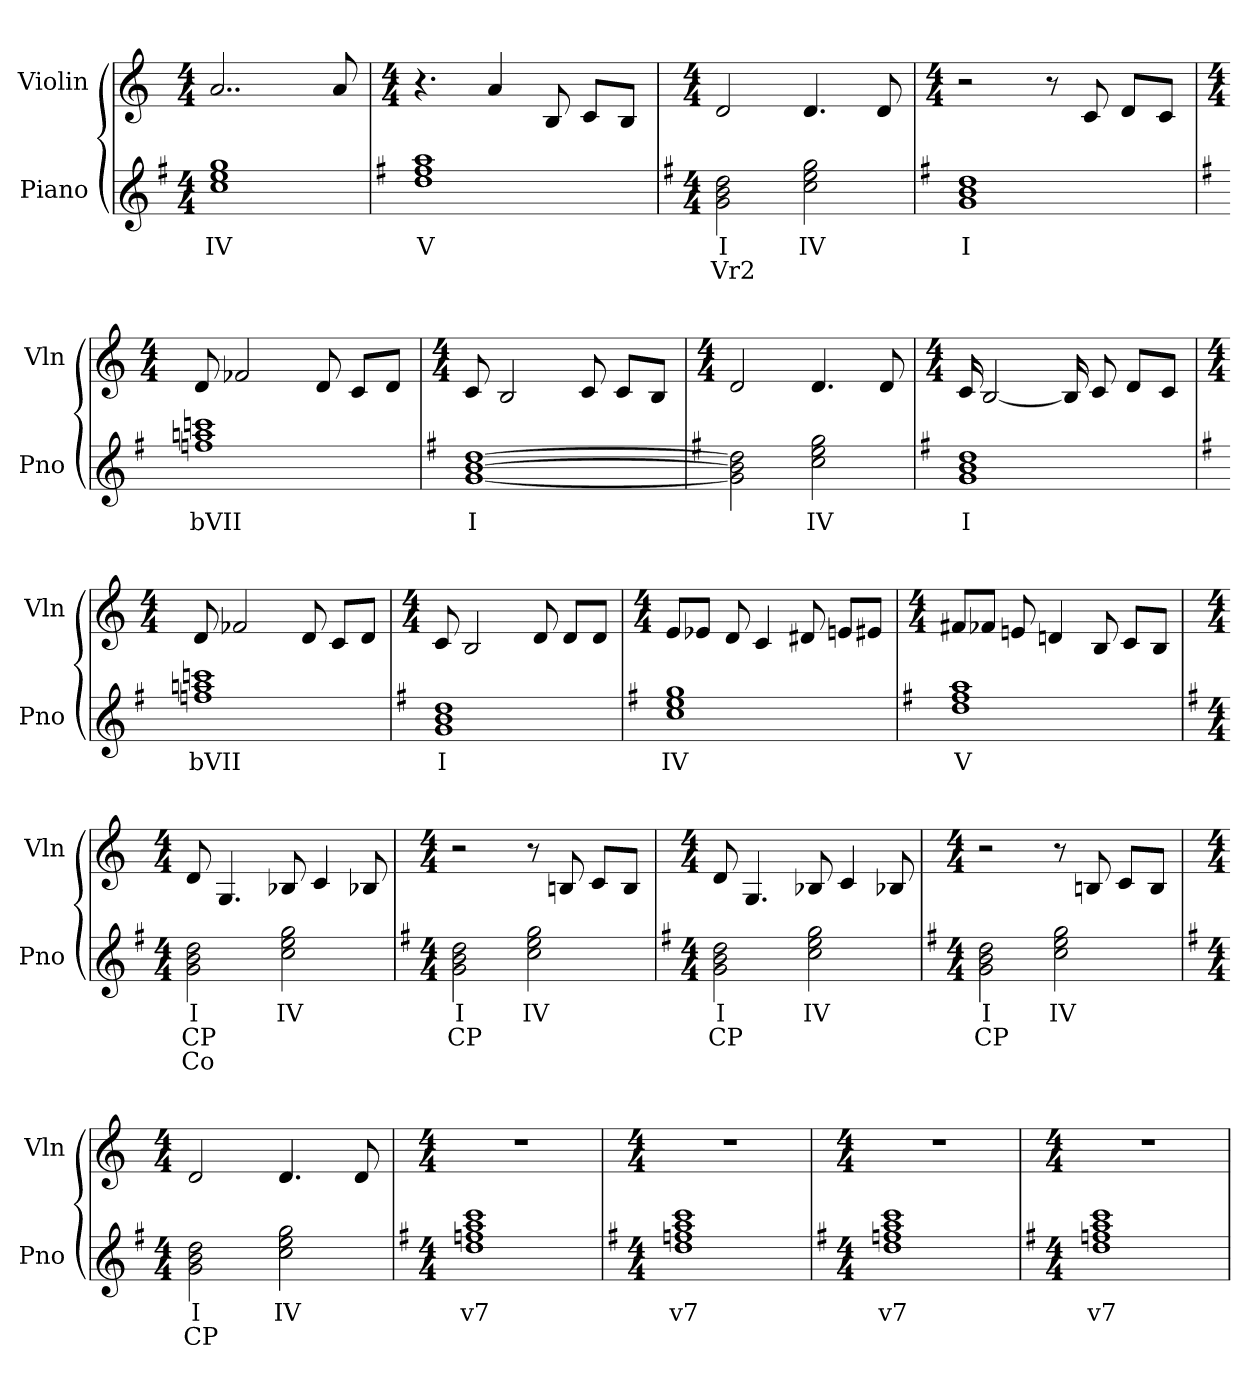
**kern	**text	**text	**text	**kern
*part2	*part2	*part2	*part2	*part1
*staff2	*staff2	*staff2	*staff2	*staff1
*I"Piano	*	*	*	*I"Violin
*I'Pno	*	*	*	*I'Vln
*k[f#]	*	*	*	*
*G:	*	*	*	*
*M4/4	*	*	*	*M4/4
=	=	=	=	=
1cc 1ee 1gg	IV	.	.	2..a
.	.	.	.	8a
=	=	=	=	=
*k[f#]	*	*	*	*
*G:	*	*	*	*
*	*	*	*	*M4/4
1dd 1ff# 1aa	V	.	.	4.r
.	.	.	.	4a
.	.	.	.	8B
.	.	.	.	8cL
.	.	.	.	8BJ
=	=	=	=	=
*k[f#]	*	*	*	*
*G:	*	*	*	*
*M4/4	*	*	*	*M4/4
2g 2b 2dd	I	Vr2	.	2d
2cc 2ee 2gg	IV	.	.	4.d
.	.	.	.	8d
=	=	=	=	=
*k[f#]	*	*	*	*
*G:	*	*	*	*
*	*	*	*	*M4/4
1g 1b 1dd	I	.	.	2r
.	.	.	.	8r
.	.	.	.	8c
.	.	.	.	8dL
.	.	.	.	8cJ
=	=	=	=	=
*k[f#]	*	*	*	*
*G:	*	*	*	*
*	*	*	*	*M4/4
1ffn 1aan 1cccn	bVII	.	.	8d
.	.	.	.	2f-X
.	.	.	.	8d
.	.	.	.	8cL
.	.	.	.	8dJ
=	=	=	=	=
*k[f#]	*	*	*	*
*G:	*	*	*	*
*	*	*	*	*M4/4
[1g [1b [1dd	I	.	.	8c
.	.	.	.	2B
.	.	.	.	8c
.	.	.	.	8cL
.	.	.	.	8BJ
=	=	=	=	=
*k[f#]	*	*	*	*
*G:	*	*	*	*
*	*	*	*	*M4/4
2g] 2b] 2dd]	.	.	.	2d
2cc 2ee 2gg	IV	.	.	4.d
.	.	.	.	8d
=	=	=	=	=
*k[f#]	*	*	*	*
*G:	*	*	*	*
*	*	*	*	*M4/4
1g 1b 1dd	I	.	.	16c
.	.	.	.	[2B
.	.	.	.	16B]
.	.	.	.	8c
.	.	.	.	8dL
.	.	.	.	8cJ
=	=	=	=	=
*k[f#]	*	*	*	*
*G:	*	*	*	*
*	*	*	*	*M4/4
1ffn 1aan 1cccn	bVII	.	.	8d
.	.	.	.	2f-X
.	.	.	.	8d
.	.	.	.	8cL
.	.	.	.	8dJ
=	=	=	=	=
*k[f#]	*	*	*	*
*G:	*	*	*	*
*	*	*	*	*M4/4
1g 1b 1dd	I	.	.	8c
.	.	.	.	2B
.	.	.	.	8d
.	.	.	.	8dL
.	.	.	.	8dJ
=	=	=	=	=
*k[f#]	*	*	*	*
*G:	*	*	*	*
*	*	*	*	*M4/4
1cc 1ee 1gg	IV	.	.	8eL
.	.	.	.	8e-XJ
.	.	.	.	8d
.	.	.	.	4c
.	.	.	.	8d#X
.	.	.	.	8enL
.	.	.	.	8e#XJ
=	=	=	=	=
*k[f#]	*	*	*	*
*G:	*	*	*	*
*	*	*	*	*M4/4
1dd 1ff# 1aa	V	.	.	8f#XL
.	.	.	.	8f-XJ
.	.	.	.	8en
.	.	.	.	4dn
.	.	.	.	8B
.	.	.	.	8cL
.	.	.	.	8BJ
=	=	=	=	=
*k[f#]	*	*	*	*
*G:	*	*	*	*
*M4/4	*	*	*	*M4/4
2g 2b 2dd	I	CP	Co	8d
.	.	.	.	4.G
2cc 2ee 2gg	IV	.	.	8B-X
.	.	.	.	4c
.	.	.	.	8B-X
=	=	=	=	=
*k[f#]	*	*	*	*
*G:	*	*	*	*
*M4/4	*	*	*	*M4/4
2g 2b 2dd	I	CP	.	2r
2cc 2ee 2gg	IV	.	.	8r
.	.	.	.	8Bn
.	.	.	.	8cL
.	.	.	.	8BJ
=	=	=	=	=
*k[f#]	*	*	*	*
*G:	*	*	*	*
*M4/4	*	*	*	*M4/4
2g 2b 2dd	I	CP	.	8d
.	.	.	.	4.G
2cc 2ee 2gg	IV	.	.	8B-X
.	.	.	.	4c
.	.	.	.	8B-X
=	=	=	=	=
*k[f#]	*	*	*	*
*G:	*	*	*	*
*M4/4	*	*	*	*M4/4
2g 2b 2dd	I	CP	.	2r
2cc 2ee 2gg	IV	.	.	8r
.	.	.	.	8Bn
.	.	.	.	8cL
.	.	.	.	8BJ
=	=	=	=	=
*k[f#]	*	*	*	*
*G:	*	*	*	*
*M4/4	*	*	*	*M4/4
2g 2b 2dd	I	CP	.	2d
2cc 2ee 2gg	IV	.	.	4.d
.	.	.	.	8d
=	=	=	=	=
*k[f#]	*	*	*	*
*G:	*	*	*	*
*M4/4	*	*	*	*M4/4
1dd 1ffn 1aa 1ccc	v7	.	.	1r
=	=	=	=	=
*k[f#]	*	*	*	*
*G:	*	*	*	*
*M4/4	*	*	*	*M4/4
1dd 1ffn 1aa 1ccc	v7	.	.	1r
=	=	=	=	=
*k[f#]	*	*	*	*
*G:	*	*	*	*
*M4/4	*	*	*	*M4/4
1dd 1ffn 1aa 1ccc	v7	.	.	1r
=	=	=	=	=
*k[f#]	*	*	*	*
*G:	*	*	*	*
*M4/4	*	*	*	*M4/4
1dd 1ffn 1aa 1ccc	v7	.	.	1r
=	=	=	=	=
*-	*-	*-	*-	*-
